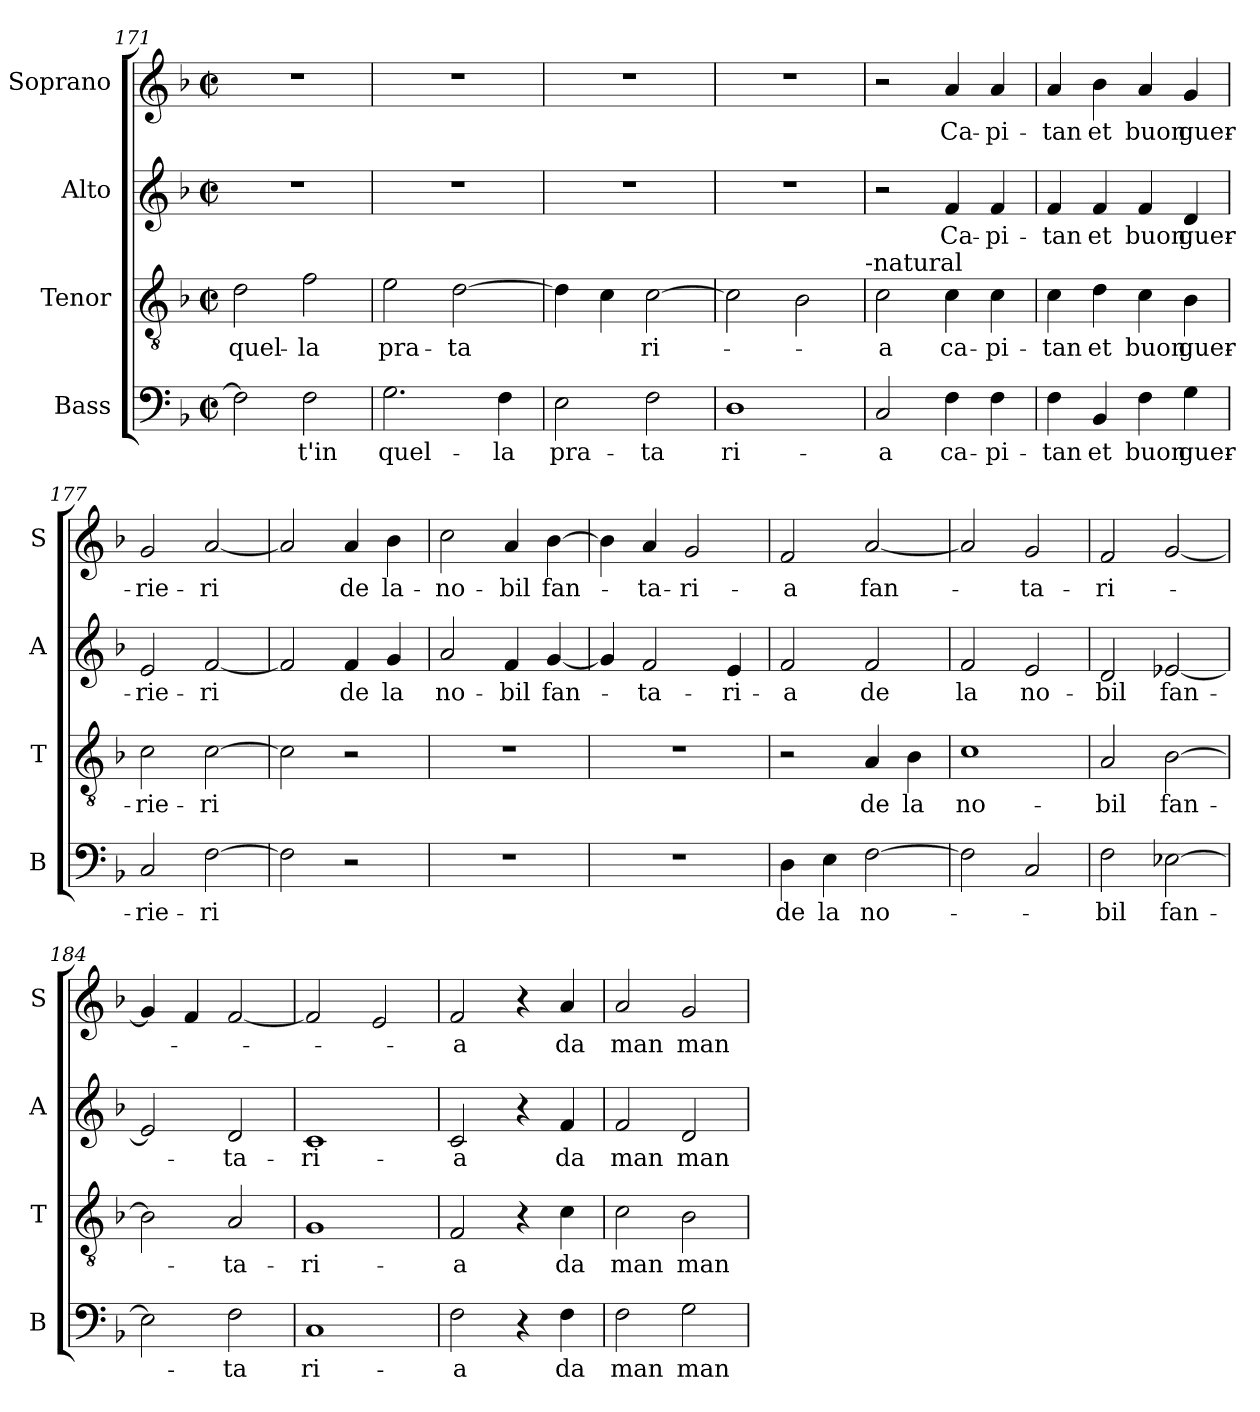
**kern	**text	**kern	**text	**kern	**text	**kern	**text
*part4	*part4	*part3	*part3	*part2	*part2	*part1	*part1
*staff4	*staff4	*staff3	*staff3	*staff2	*staff2	*staff1	*staff1
*I"Bass	*	*I"Tenor	*	*I"Alto	*	*I"Soprano	*
*I'B	*	*I'T	*	*I'A	*	*I'S	*
*clefF4	*	*clefGv2	*	*clefG2	*	*clefG2	*
*k[b-]	*	*k[b-]	*	*k[b-]	*	*k[b-]	*
*F:	*	*F:	*	*F:	*	*F:	*
*M2/2	*	*M2/2	*	*M2/2	*	*M2/2	*
*met(c|)	*	*met(c|)	*	*met(c|)	*	*met(c|)	*
=171	=171	=171	=171	=171	=171	=171	=171
2F\]	.	2d\	quel-	1r	.	1r	.
2F\	-t'in	2f\	-la	.	.	.	.
=172	=172	=172	=172	=172	=172	=172	=172
2.G\	quel-	2e\	pra-	1r	.	1r	.
.	.	[2d\	-ta	.	.	.	.
4F\	-la	.	.	.	.	.	.
!!LO:LB:g=z
=173	=173	=173	=173	=173	=173	=173	=173
2E\	pra-	4d\]	.	1r	.	1r	.
.	.	4c\	.	.	.	.	.
2F\	-ta	[2c\	ri-	.	.	.	.
=174	=174	=174	=174	=174	=174	=174	=174
1D	ri-	2c\]	.	1r	.	1r	.
.	.	2B-\	.	.	.	.	.
!	!	!LO:TX:a:t=-natural	!	!	!	!	!
=175	=175	=175	=175	=175	=175	=175	=175
2C/	-a	2c\	-a	2r	.	2r	.
4F\	ca-	4c\	ca-	4f/	Ca-	4a/	Ca-
4F\	-pi-	4c\	-pi-	4f/	-pi-	4a/	-pi-
=176	=176	=176	=176	=176	=176	=176	=176
4F\	-tan	4c\	-tan	4f/	-tan	4a/	-tan
4BB-/	et	4d\	et	4f/	et	4b-\	et
4F\	buon	4c\	buon	4f/	buon	4a/	buon
4G\	guer-	4B-\	guer-	4d/	guer-	4g/	guer-
=177	=177	=177	=177	=177	=177	=177	=177
2C/	-rie-	2c\	-rie-	2e/	-rie-	2g/	-rie-
[2F\	-ri	[2c\	-ri	[2f/	-ri	[2a/	-ri
=178	=178	=178	=178	=178	=178	=178	=178
2F\]	.	2c\]	.	2f/]	.	2a/]	.
2r	.	2r	.	4f/	de	4a/	de
.	.	.	.	4g/	la	4b-\	la-
!!LO:LB:g=z
=179	=179	=179	=179	=179	=179	=179	=179
1r	.	1r	.	2a/	no-	2cc\	-no-
.	.	.	.	4f/	-bil	4a/	-bil
.	.	.	.	[4g/	fan-	[4b-\	fan-
=180	=180	=180	=180	=180	=180	=180	=180
1r	.	1r	.	4g/]	.	4b-\]	.
.	.	.	.	2f/	-ta-	4a/	-ta-
.	.	.	.	.	.	2g/	-ri-
.	.	.	.	4e/	-ri-	.	.
=181	=181	=181	=181	=181	=181	=181	=181
4D\	de	2r	.	2f/	-a	2f/	-a
4E\	la	.	.	.	.	.	.
[2F\	no-	4A/	de	2f/	de	[2a/	fan-
.	.	4B-\	la	.	.	.	.
=182	=182	=182	=182	=182	=182	=182	=182
2F\]	.	1c	no-	2f/	la	2a/]	.
2C/	.	.	.	2e/	no-	2g/	-ta-
=183	=183	=183	=183	=183	=183	=183	=183
2F\	-bil	2A/	-bil	2d/	-bil	2f/	-ri-
[2E-X\	fan-	[2B-\	fan-	[2e-X/	fan-	[2g/	.
=184	=184	=184	=184	=184	=184	=184	=184
2E-\]	.	2B-\]	.	2e-/]	.	4g/]	.
.	.	.	.	.	.	4f/	.
2F\	-ta	2A/	-ta-	2d/	-ta-	[2f/	.
!!LO:LB:g=z
=185	=185	=185	=185	=185	=185	=185	=185
1C	ri-	1G	-ri-	1c	-ri-	2f/]	.
.	.	.	.	.	.	2e/	.
=186	=186	=186	=186	=186	=186	=186	=186
2F\	-a	2F/	-a	2c/	-a	2f/	-a
4r	.	4r	.	4r	.	4r	.
4F\	da	4c\	da	4f/	da	4a/	da
=187	=187	=187	=187	=187	=187	=187	=187
2F\	man	2c\	man	2f/	man	2a/	man
2G\	man-	2B-\	man-	2d/	man	2g/	man-
=	=	=	=	=	=	=	=
*-	*-	*-	*-	*-	*-	*-	*-
